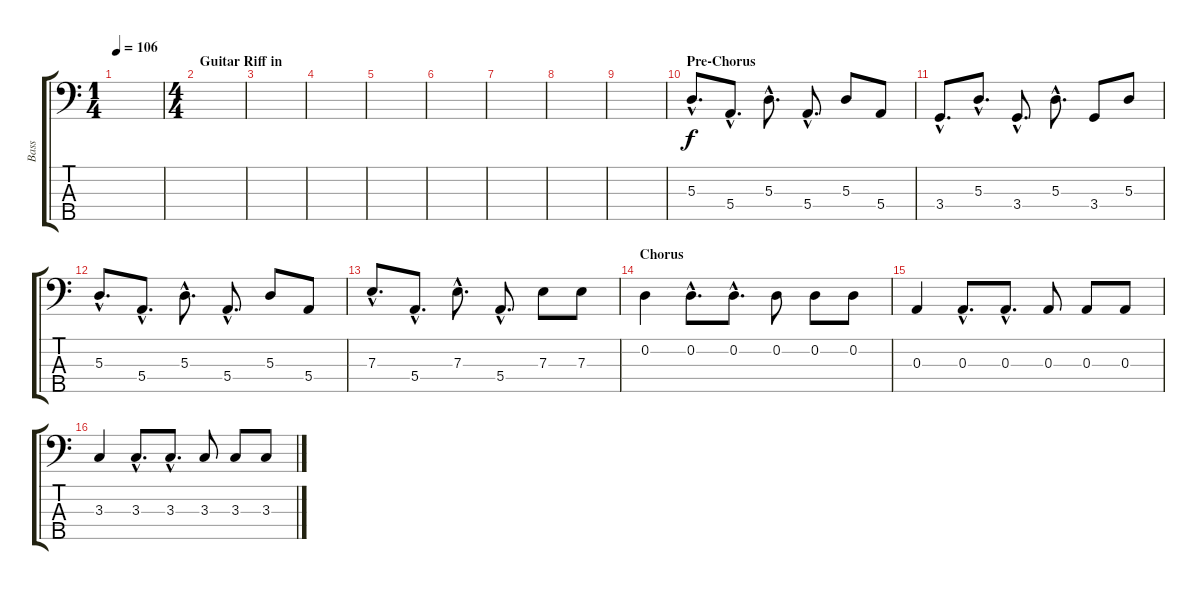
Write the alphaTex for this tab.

\track ("Bass" "Bass") {instrument electricbassfinger}
\staff {score tabs}
\tuning (G2 D2 A1 E1 B0) {hide}
\ts (1 4)
\tempo 106
\clef f4
\ks c
|
\ts (4 4)
\section ("" "Guitar Riff in")
|
|
|
|
|
|
|
|
\section ("" "Pre-Chorus")
5.3{hac}.8{d} 5.4{hac}.8{d} 5.3{hac}.8{d} 5.4{hac}.8{d} 5.3.8 5.4.8 |
3.4{hac}.8{d} 5.3{hac}.8{d} 3.4{hac}.8{d} 5.3{hac}.8{d} 3.4.8 5.3.8 |
5.3{hac}.8{d} 5.4{hac}.8{d} 5.3{hac}.8{d} 5.4{hac}.8{d} 5.3.8 5.4.8 |
7.3{hac}.8{d} 5.4{hac}.8{d} 7.3{hac}.8{d} 5.4{hac}.8{d} 7.3.8 7.3.8 |
\section ("" "Chorus")
0.2.4 0.2{hac}.8{d} 0.2{hac}.8{d} 0.2.8 0.2.8 0.2.8 |
0.3.4 0.3{hac}.8{d} 0.3{hac}.8{d} 0.3.8 0.3.8 0.3.8 |
3.3.4 3.3{hac}.8{d} 3.3{hac}.8{d} 3.3.8 3.3.8 3.3.8
